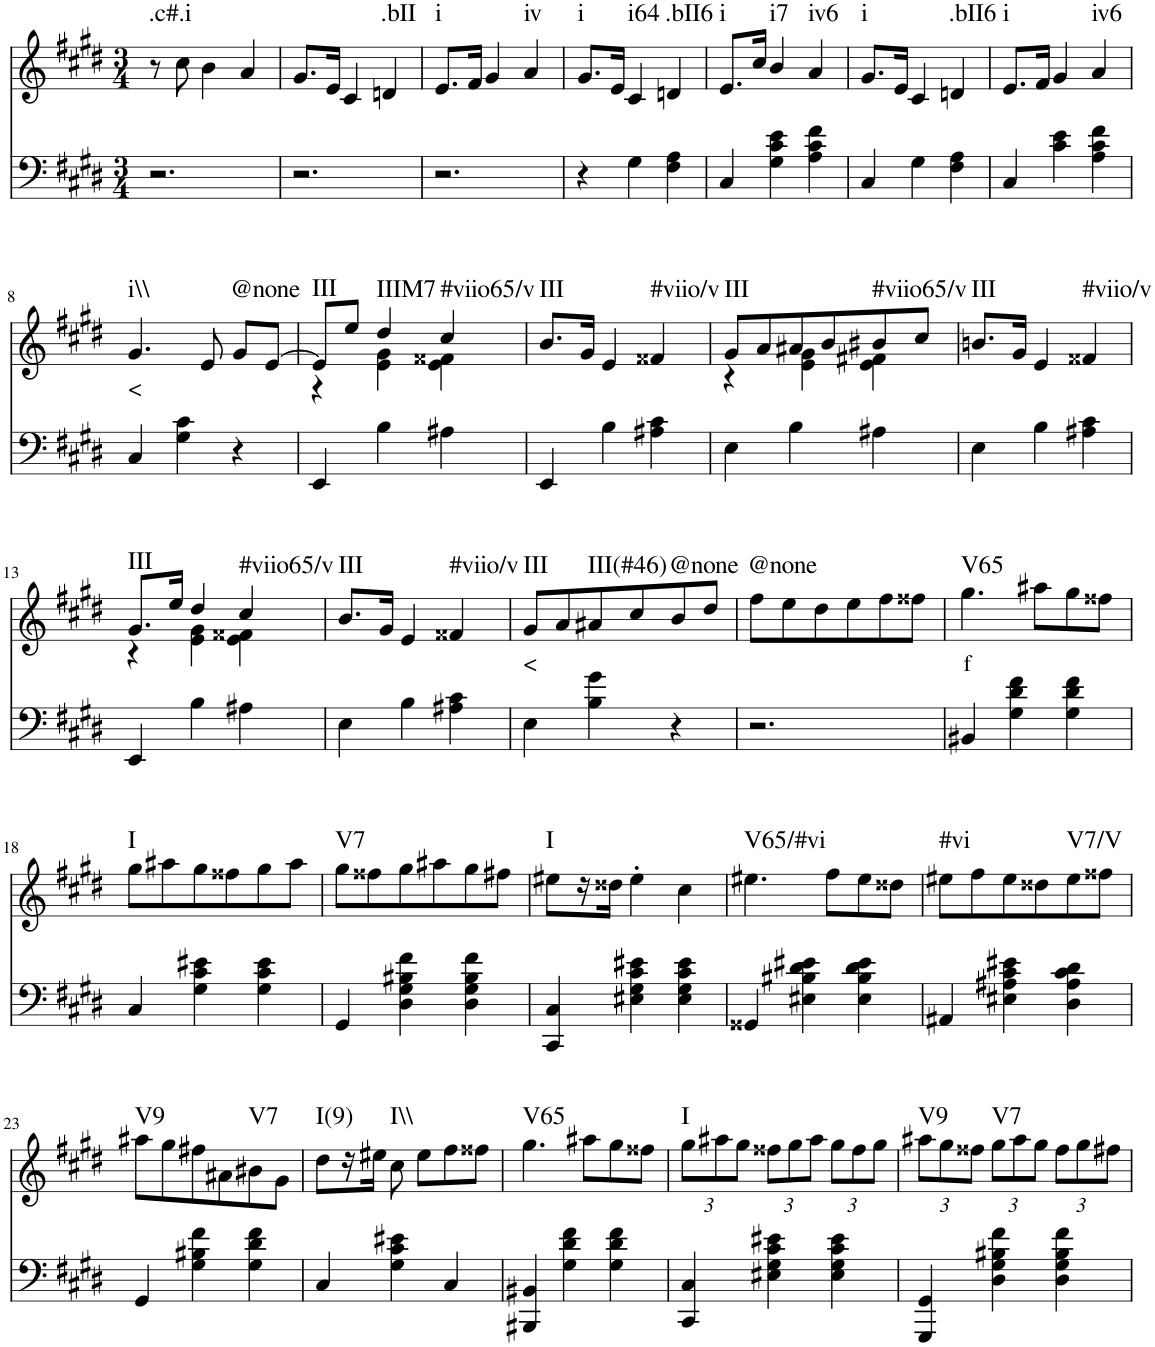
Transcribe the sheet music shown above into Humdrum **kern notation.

**kern	**kern	**text	**harte
*part2	*part1	*part1	*part1
*staff2	*staff1	*staff1	*
*I"Piano	*I"Piano	*	*
*I'Pno	*I'Pno	*	*
*clefF4	*clefG2	*	*
*k[f#c#g#d#]	*k[f#c#g#d#]	*	*
*c#:	*c#:	*	*
*M3/4	*M3/4	*	*
=1	=1	=1	=1
!	!	!	!LO:H:kt=.c#.i
2.r	8r	.	N
.	8cc#\	.	.
.	4b\	.	.
.	4a/	.	.
=2	=2	=2	=2
2.r	8.g#/L	.	.
.	16e/Jk	.	.
.	4c#/	.	.
!	!	!	!LO:H:kt=.bII
.	4dn/	.	N
=3	=3	=3	=3
!	!	!	!LO:H:kt=i
2.r	8.e/L	.	N
.	16f#/Jk	.	.
.	4g#/	.	.
!	!	!	!LO:H:kt=iv
.	4a/	.	N
=4	=4	=4	=4
!	!	!	!LO:H:kt=i
4r	8.g#/L	.	N
.	16e/Jk	.	.
!	!	!	!LO:H:kt=i64
4G#\	4c#/	.	N
!	!	!	!LO:H:kt=.bII6
4F#\ 4A\	4dn/	.	N
=5	=5	=5	=5
!	!	!	!LO:H:kt=i
4C#/	8.e/L	.	N
.	16cc#/Jk	.	.
!	!	!	!LO:H:kt=i7
4G#\ 4c#\ 4e\	4b/	.	N
!	!	!	!LO:H:kt=iv6
4A\ 4c#\ 4f#\	4a/	.	N
=6	=6	=6	=6
!	!	!	!LO:H:kt=i
4C#/	8.g#/L	.	N
.	16e/Jk	.	.
4G#\	4c#/	.	.
!	!	!	!LO:H:kt=.bII6
4F#\ 4A\	4dn/	.	N
=7	=7	=7	=7
!	!	!	!LO:H:kt=i
4C#/	8.e/L	.	N
.	16f#/Jk	.	.
4c#\ 4e\	4g#/	.	.
!	!	!	!LO:H:kt=iv6
4A\ 4c#\ 4f#\	4a/	.	N
!!LO:LB:g=z
=8	=8	=8	=8
!	!	!LO:LY:b	!LO:H:kt=i\\
4C#/	4.g#/	<	N
4G#\ 4c#\	.	.	.
.	8e/	.	.
!	!	!	!LO:H:kt=@none
4r	8g#/L	.	N
.	[8e/J	.	.
=9	=9	=9	=9
*	*^	*	*
!	!	!	!	!LO:H:kt=III
4EE/	8e/L]	4r	.	N
.	8ee/J	.	.	.
!	!	!	!	!LO:H:kt=IIIM7
4B\	4dd#/	4e\ 4g#\	.	N
!	!	!	!	!LO:H:kt=#viio65/v
4A#X\	4cc#/	4e\ 4f##X\	.	N
=10	=10	=10	=10	=10
!	!	!	!	!LO:H:kt=III
*	*v	*v	*	*
4EE/	8.b/L	.	N
.	16g#/Jk	.	.
4B\	4e/	.	.
!	!	!	!LO:H:kt=#viio/v
4A#X\ 4c#\	4f##X/	.	N
=11	=11	=11	=11
*	*^	*	*
!	!	!	!	!LO:H:kt=III
4E\	8g#/L	4r	.	N
.	8a/	.	.	.
4B\	8a#X/	4e\ 4g#\	.	.
.	8b/	.	.	.
!	!	!	!	!LO:H:kt=#viio65/v
4A#X\	8b#X/	4e\ 4f#X\	.	N
.	8cc#/J	.	.	.
*	*v	*v	*	*
=12	=12	=12	=12
!	!	!	!LO:H:kt=III
4E\	8.bn/L	.	N
.	16g#/Jk	.	.
4B\	4e/	.	.
!	!	!	!LO:H:kt=#viio/v
4A#X\ 4c#\	4f##X/	.	N
!!LO:LB:g=z
=13	=13	=13	=13
*	*^	*	*
!	!	!	!	!LO:H:kt=III
4EE/	8.g#/L	4r	.	N
.	16ee/Jk	.	.	.
4B\	4dd#/	4e\ 4g#\	.	.
!	!	!	!	!LO:H:kt=#viio65/v
4A#X\	4cc#/	4e\ 4f##X\	.	N
=14	=14	=14	=14	=14
!	!	!	!	!LO:H:kt=III
*	*v	*v	*	*
4E\	8.b/L	.	N
.	16g#/Jk	.	.
4B\	4e/	.	.
!	!	!	!LO:H:kt=#viio/v
4A#X\ 4c#\	4f##X/	.	N
=15	=15	=15	=15
!	!	!LO:LY:b	!LO:H:kt=III
4E\	8g#/L	<	N
.	8a/	.	.
!	!	!	!LO:H:kt=III(#46)
4B\ 4g#\	8a#X/	.	N
.	8cc#/	.	.
!	!	!	!LO:H:kt=@none
4r	8b/	.	N
.	8dd#/J	.	.
=16	=16	=16	=16
!	!	!	!LO:H:kt=@none
2.r	8ff#\L	.	N
.	8ee\	.	.
.	8dd#\	.	.
.	8ee\	.	.
.	8ff#\	.	.
.	8ff##X\J	.	.
=17	=17	=17	=17
!	!	!LO:LY:b	!LO:H:kt=V65
4BB#X/	4.gg#\	f	N
4G#\ 4d#\ 4f#\	.	.	.
.	8aa#X\L	.	.
4G#\ 4d#\ 4f#\	8gg#\	.	.
.	8ff##X\J	.	.
!!LO:LB:g=z
=18	=18	=18	=18
!	!	!	!LO:H:kt=I
4C#/	8gg#\L	.	N
.	8aa#X\	.	.
4G#\ 4c#\ 4e#X\	8gg#\	.	.
.	8ff##X\	.	.
4G#\ 4c#\ 4e#\	8gg#\	.	.
.	8aa#\J	.	.
=19	=19	=19	=19
!	!	!	!LO:H:kt=V7
4GG#/	8gg#\L	.	N
.	8ff##X\	.	.
4D#\ 4G#\ 4B#X\ 4f#\	8gg#\	.	.
.	8aa#X\	.	.
4D#\ 4G#\ 4B#\ 4f#\	8gg#\	.	.
.	8ff#X\J	.	.
=20	=20	=20	=20
!	!	!	!LO:H:kt=I
4CC#/ 4C#/	8ee#X\L	.	N
.	16r	.	.
.	16dd##X\JJ	.	.
4E#X\ 4G#\ 4c#\ 4e#X\	4ee#'\	.	.
4E#\ 4G#\ 4c#\ 4e#\	4cc#\	.	.
=21	=21	=21	=21
!	!	!	!LO:H:kt=V65/#vi
4GG##X/	4.ee#X\	.	N
4E#X\ 4B#X\ 4d#\ 4e#X\	.	.	.
.	8ff#\L	.	.
4E#\ 4B#\ 4d#\ 4e#\	8ee#\	.	.
.	8dd##X\J	.	.
=22	=22	=22	=22
!	!	!	!LO:H:kt=#vi
4AA#X/	8ee#X\L	.	N
.	8ff#\	.	.
4E#X\ 4A#X\ 4c#\ 4e#X\	8ee#\	.	.
.	8dd##X\	.	.
!	!	!	!LO:H:kt=V7/V
4D#\ 4A#\ 4c#\ 4d#\	8ee#\	.	N
.	8ff##X\J	.	.
!!LO:LB:g=z
=23	=23	=23	=23
!	!	!	!LO:H:kt=V9
4GG#/	8aa#X\L	.	N
.	8gg#\	.	.
4G#\ 4B#X\ 4f#\	8ff#X\	.	.
.	8a#X\	.	.
!	!	!	!LO:H:kt=V7
4G#\ 4d#\ 4f#\	8b#X\	.	N
.	8g#\J	.	.
=24	=24	=24	=24
!	!	!	!LO:H:kt=I(9)
4C#/	8dd#\L	.	N
.	16r	.	.
.	16ee#X\JJ	.	.
!	!	!	!LO:H:kt=I\\
4G#\ 4c#\ 4e#X\	8cc#\	.	N
.	8ee#\L	.	.
4C#/	8ff#\	.	.
.	8ff##X\J	.	.
=25	=25	=25	=25
!	!	!	!LO:H:kt=V65
4BBB#X/ 4BB#X/	4.gg#\	.	N
4G#\ 4d#\ 4f#\	.	.	.
.	8aa#X\L	.	.
4G#\ 4d#\ 4f#\	8gg#\	.	.
.	8ff##X\J	.	.
=26	=26	=26	=26
*	*Xbrackettup	*	*
!	!	!	!LO:H:kt=I
4CC#/ 4C#/	12gg#\L	.	N
.	12aa#X\	.	.
.	12gg#\J	.	.
4E#X\ 4G#\ 4c#\ 4e#X\	12ff##X\L	.	.
.	12gg#\	.	.
.	12aa#\J	.	.
4E#\ 4G#\ 4c#\ 4e#\	12gg#\L	.	.
.	12ff##\	.	.
.	12gg#\J	.	.
=27	=27	=27	=27
!	!	!	!LO:H:kt=V9
4GGG#/ 4GG#/	12aa#X\L	.	N
.	12gg#\	.	.
.	12ff##X\J	.	.
!	!	!	!LO:H:kt=V7
4D#\ 4G#\ 4B#X\ 4f#\	12gg#\L	.	N
.	12aa#\	.	.
.	12gg#\J	.	.
4D#\ 4G#\ 4B#\ 4f#\	12ff##\L	.	.
.	12gg#\	.	.
.	12ff#X\J	.	.
=	=	=	=
*-	*-	*-	*-
